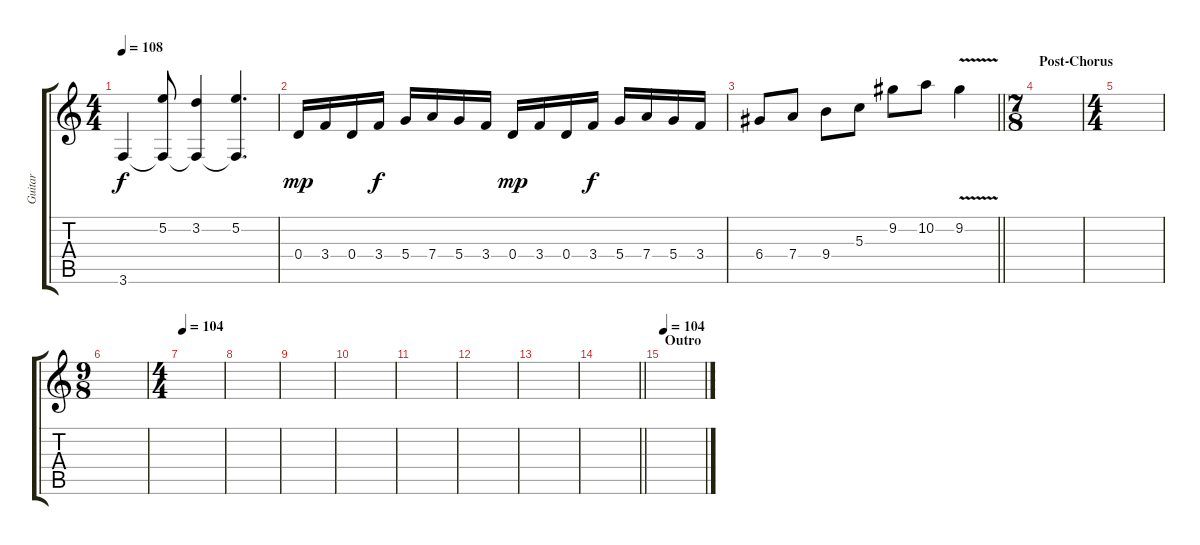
\track ("Guitar" "Guitar") {instrument distortionguitar}
\staff {score tabs}
\tuning (E4 B3 G3 D3 A2 D2) {hide}
\ts (4 4)
\tempo 108
\clef g2
\ks c
3.6.4{dy f} (5.2 3.6{t}).8 (3.2 3.6{t}).4 (5.2 3.6{t}).4{d} |
0.4.16{dy mp} 3.4.16 0.4.16 3.4.16{dy f} 5.4.16 7.4.16 5.4.16 3.4.16 0.4.16{dy mp} 3.4.16 0.4.16 3.4.16{dy f} 5.4.16 7.4.16 5.4.16 3.4.16 |
\barLineRight lightlight
6.4.8 7.4.8 9.4.8 5.3.8 9.2.8 10.2.8 9.2{v}.4 |
\ts (7 8)
\section ("" "Post-Chorus")
|
\ts (4 4)
|
\ts (9 8)
|
\ts (4 4)
\tempo 104
|
|
|
|
|
|
|
\barLineRight lightlight
|
\section ("" "Outro")
\tempo 104
